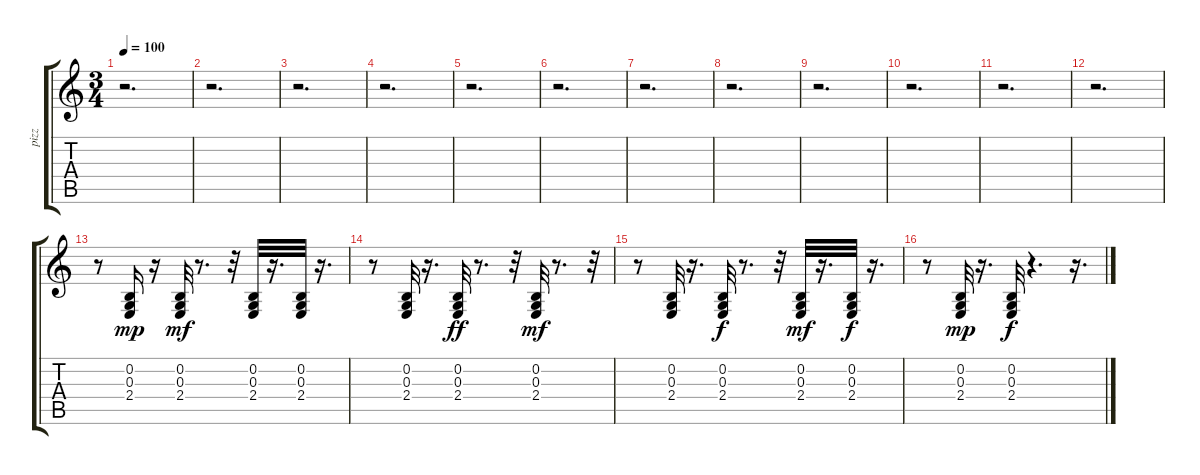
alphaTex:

\track ("pizz" "pizz") {instrument pizzicatostrings}
\staff {score tabs}
\tuning (E4 B3 G3 D3 A2 E2) {hide}
\ts (3 4)
\tempo 100
\clef g2
\ks c
r.2{d dy f} |
r.2{d} |
r.2{d} |
r.2{d} |
r.2{d} |
r.2{d} |
r.2{d} |
r.2{d} |
r.2{d} |
r.2{d} |
r.2{d} |
r.2{d} |
r.8 (0.2 0.3 2.4).16{dy mp volume 11 balance 8 instrument pizzicatostrings} r.16 (0.2 0.3 2.4).32{dy mf} r.8{d} r.32 (0.2 0.3 2.4).32 r.16{d} (0.2 0.3 2.4).32 r.16{d} |
r.8 (0.2 0.3 2.4).32 r.16{d} (0.2 0.3 2.4).32{dy ff} r.8{d} r.32 (0.2 0.3 2.4).32{dy mf} r.8{d} r.32 |
r.8 (0.2 0.3 2.4).32 r.16{d} (0.2 0.3 2.4).32{dy f} r.8{d} r.32 (0.2 0.3 2.4).32{dy mf} r.16{d} (0.2 0.3 2.4).32{dy f} r.16{d} |
r.8 (0.2 0.3 2.4).32{dy mp} r.16{d} (0.2 0.3 2.4).32{dy f} r.4{d} r.16{d}
